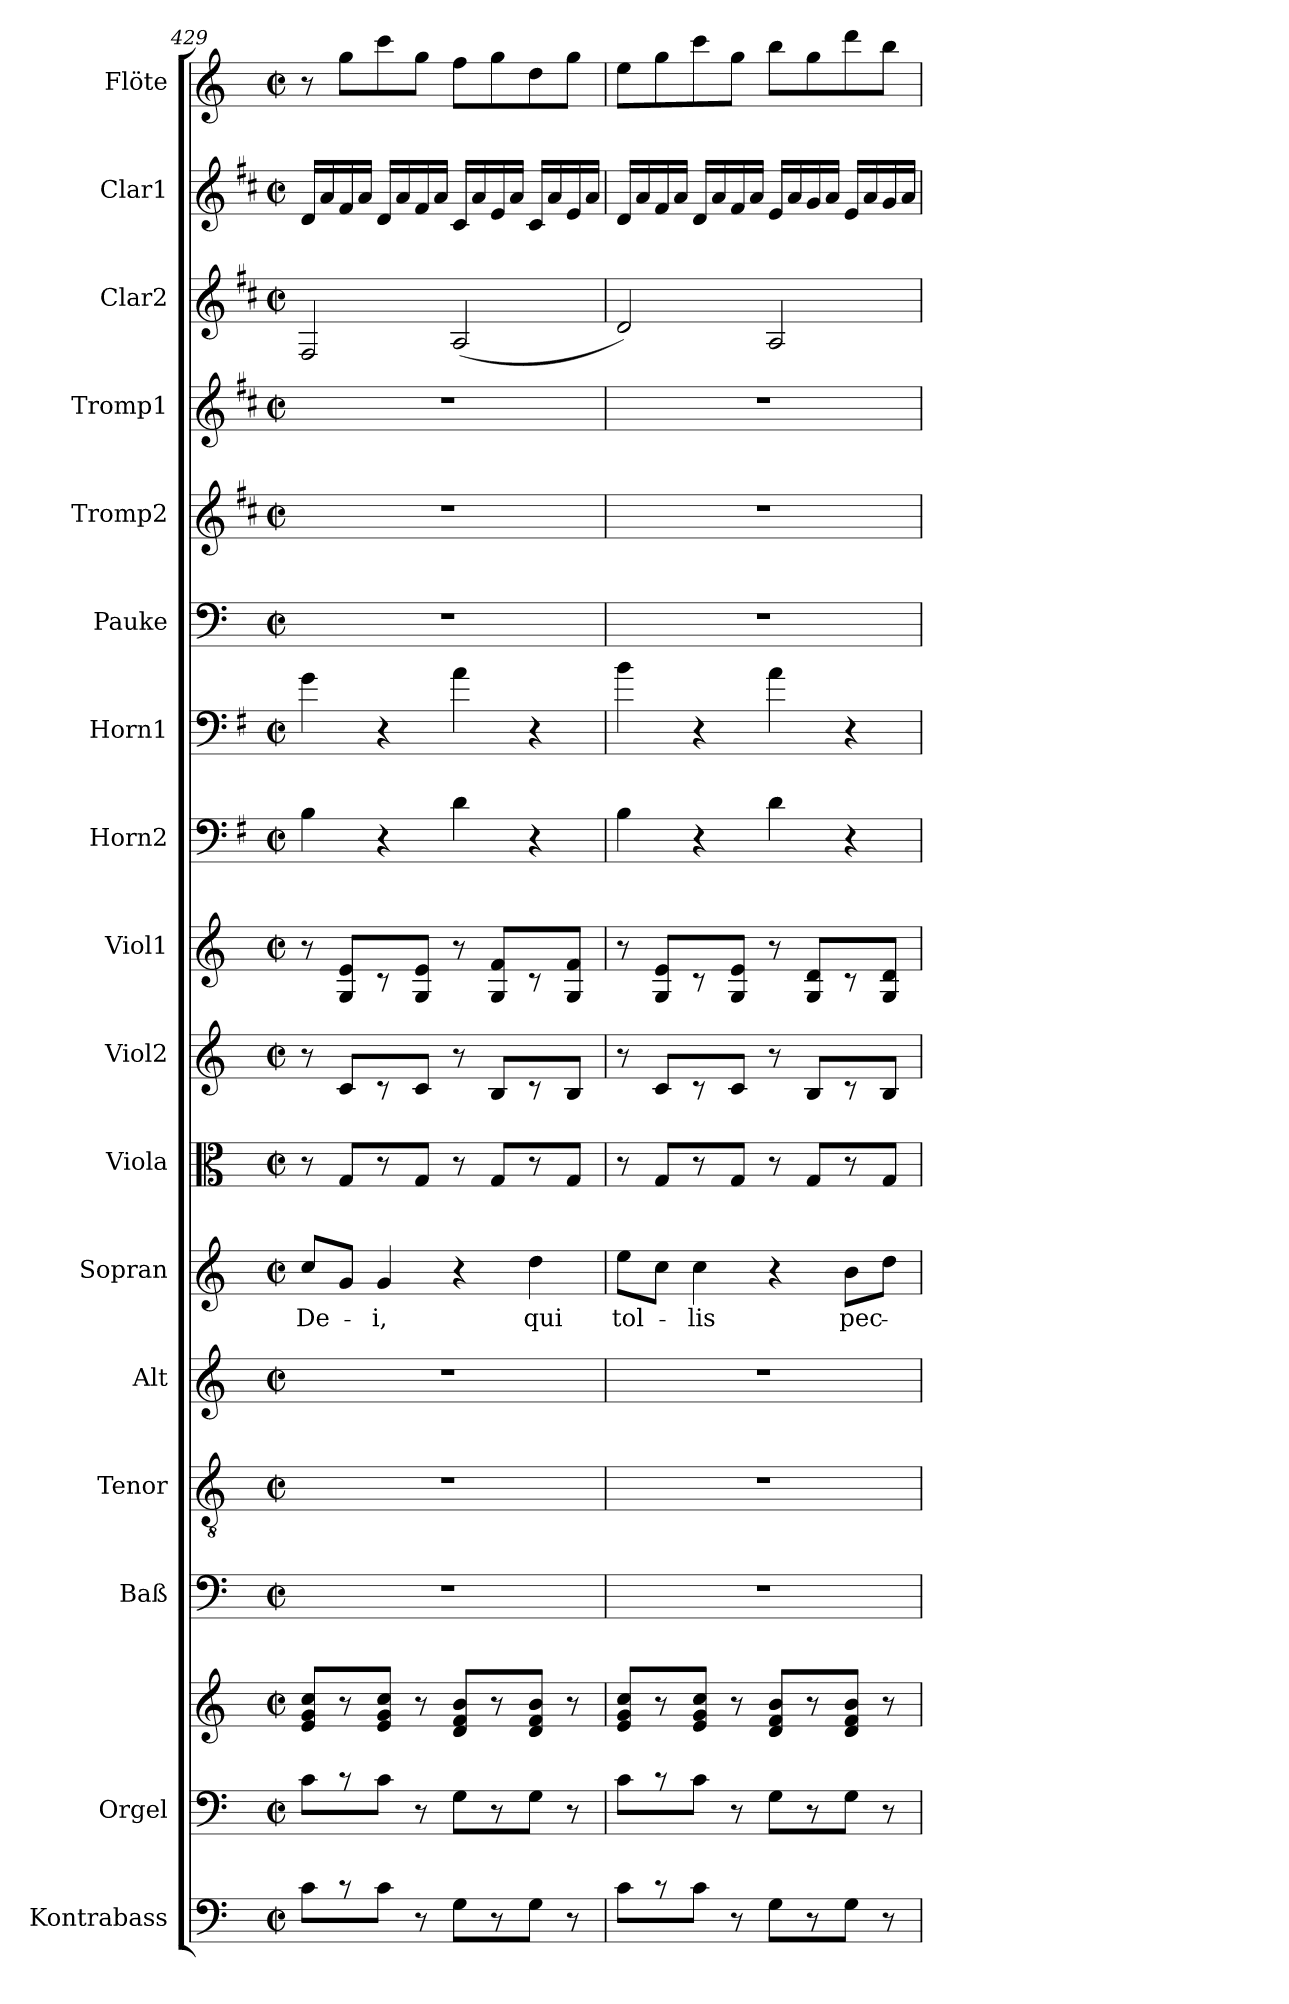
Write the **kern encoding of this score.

**kern	**kern	**kern	**kern	**kern	**kern	**kern	**text	**kern	**kern	**kern	**kern	**kern	**kern	**kern	**kern	**kern	**kern	**kern
*part17	*part16	*part16	*part15	*part14	*part13	*part12	*part12	*part11	*part10	*part9	*part8	*part7	*part6	*part5	*part4	*part3	*part2	*part1
*staff18	*staff17	*staff16	*staff15	*staff14	*staff13	*staff12	*staff12	*staff11	*staff10	*staff9	*staff8	*staff7	*staff6	*staff5	*staff4	*staff3	*staff2	*staff1
*I"Kontrabass	*I"Orgel	*	*I"Baß	*I"Tenor	*I"Alt	*I"Sopran	*	*I"Viola	*I"Viol2	*I"Viol1	*I"Horn2	*I"Horn1	*I"Pauke	*I"Tromp2	*I"Tromp1	*I"Clar2	*I"Clar1	*I"Flöte
*I'Kb	*	*	*I'B	*I'T	*I'A	*I'S	*	*I'Vla	*I'Vl2	*I'Vl1	*I'Hr2	*I'Hr1	*I'Pk	*I'Tr2	*I'Tr1	*I'Cl2	*I'Cl1	*I'Fl
*clefF4	*clefF4	*clefG2	*clefF4	*clefGv2	*clefG2	*clefG2	*	*clefC3	*clefG2	*clefG2	*clefF4	*clefF4	*clefF4	*clefG2	*clefG2	*clefG2	*clefG2	*clefG2
*ITrd7c12	*	*	*	*	*	*	*	*	*	*	*ITrd4c7	*ITrd4c7	*	*ITrd1c2	*ITrd1c2	*ITrd1c2	*ITrd1c2	*
*k[]	*k[]	*k[]	*k[]	*k[]	*k[]	*k[]	*	*k[]	*k[]	*k[]	*k[]	*k[]	*k[]	*k[]	*k[]	*k[]	*k[]	*k[]
*C:	*C:	*C:	*C:	*C:	*C:	*C:	*	*C:	*C:	*C:	*C:	*C:	*C:	*C:	*C:	*C:	*C:	*C:
*M2/2	*M2/2	*M2/2	*M2/2	*M2/2	*M2/2	*M2/2	*	*M2/2	*M2/2	*M2/2	*M2/2	*M2/2	*M2/2	*M2/2	*M2/2	*M2/2	*M2/2	*M2/2
*met(c|)	*met(c|)	*met(c|)	*met(c|)	*met(c|)	*met(c|)	*met(c|)	*	*met(c|)	*met(c|)	*met(c|)	*met(c|)	*met(c|)	*met(c|)	*met(c|)	*met(c|)	*met(c|)	*met(c|)	*met(c|)
=429	=429	=429	=429	=429	=429	=429	=429	=429	=429	=429	=429	=429	=429	=429	=429	=429	=429	=429
!	!	!	!	!	!	!	!LO:LY:b	!	!	!	!	!	!	!	!	!	!	!
8C\L	8c\L	8e/ 8g/ 8cc/L	1r	1r	1r	8cc/L	De-	8r	8r	8r	4E\	4c\	1r	1r	1r	2E/	16c/LL	8r
.	.	.	.	.	.	.	.	.	.	.	.	.	.	.	.	.	16g/	.
8r	8r	8r	.	.	.	8g/J	.	8G/L	8c/L	8G/ 8e/L	.	.	.	.	.	.	16e/	8gg\L
.	.	.	.	.	.	.	.	.	.	.	.	.	.	.	.	.	16g/JJ	.
!	!	!	!	!	!	!	!LO:LY:b	!	!	!	!	!	!	!	!	!	!	!
8C\J	8c\J	8e/ 8g/ 8cc/J	.	.	.	4g/	-i,	8r	8r	8r	4r	4r	.	.	.	.	16c/LL	8ccc\
.	.	.	.	.	.	.	.	.	.	.	.	.	.	.	.	.	16g/	.
8r	8r	8r	.	.	.	.	.	8G/J	8c/J	8G/ 8e/J	.	.	.	.	.	.	16e/	8gg\J
.	.	.	.	.	.	.	.	.	.	.	.	.	.	.	.	.	16g/JJ	.
8GG\L	8G\L	8d/ 8f/ 8b/L	.	.	.	4r	.	8r	8r	8r	4G\	4d\	.	.	.	(2G/	16B/LL	8ff\L
.	.	.	.	.	.	.	.	.	.	.	.	.	.	.	.	.	16g/	.
8r	8r	8r	.	.	.	.	.	8G/L	8B/L	8G/ 8f/L	.	.	.	.	.	.	16d/	8gg\
.	.	.	.	.	.	.	.	.	.	.	.	.	.	.	.	.	16g/JJ	.
!	!	!	!	!	!	!	!LO:LY:b	!	!	!	!	!	!	!	!	!	!	!
8GG\J	8G\J	8d/ 8f/ 8b/J	.	.	.	4dd\	qui	8r	8r	8r	4r	4r	.	.	.	.	16B/LL	8dd\
.	.	.	.	.	.	.	.	.	.	.	.	.	.	.	.	.	16g/	.
8r	8r	8r	.	.	.	.	.	8G/J	8B/J	8G/ 8f/J	.	.	.	.	.	.	16d/	8gg\J
.	.	.	.	.	.	.	.	.	.	.	.	.	.	.	.	.	16g/JJ	.
!!LO:PB:g=z
=430	=430	=430	=430	=430	=430	=430	=430	=430	=430	=430	=430	=430	=430	=430	=430	=430	=430	=430
!	!	!	!	!	!	!	!LO:LY:b	!	!	!	!	!	!	!	!	!	!	!
8C\L	8c\L	8e/ 8g/ 8cc/L	1r	1r	1r	8ee\L	tol-	8r	8r	8r	4E\	4e\	1r	1r	1r	2c/)	16c/LL	8ee\L
.	.	.	.	.	.	.	.	.	.	.	.	.	.	.	.	.	16g/	.
8r	8r	8r	.	.	.	8cc\J	.	8G/L	8c/L	8G/ 8e/L	.	.	.	.	.	.	16e/	8gg\
.	.	.	.	.	.	.	.	.	.	.	.	.	.	.	.	.	16g/JJ	.
!	!	!	!	!	!	!	!LO:LY:b	!	!	!	!	!	!	!	!	!	!	!
8C\J	8c\J	8e/ 8g/ 8cc/J	.	.	.	4cc\	-lis	8r	8r	8r	4r	4r	.	.	.	.	16c/LL	8ccc\
.	.	.	.	.	.	.	.	.	.	.	.	.	.	.	.	.	16g/	.
8r	8r	8r	.	.	.	.	.	8G/J	8c/J	8G/ 8e/J	.	.	.	.	.	.	16e/	8gg\J
.	.	.	.	.	.	.	.	.	.	.	.	.	.	.	.	.	16g/JJ	.
8GG\L	8G\L	8d/ 8f/ 8b/L	.	.	.	4r	.	8r	8r	8r	4G\	4d\	.	.	.	2G/	16d/LL	8bb\L
.	.	.	.	.	.	.	.	.	.	.	.	.	.	.	.	.	16g/	.
8r	8r	8r	.	.	.	.	.	8G/L	8B/L	8G/ 8d/L	.	.	.	.	.	.	16f/	8gg\
.	.	.	.	.	.	.	.	.	.	.	.	.	.	.	.	.	16g/JJ	.
!	!	!	!	!	!	!	!LO:LY:b	!	!	!	!	!	!	!	!	!	!	!
8GG\J	8G\J	8d/ 8f/ 8b/J	.	.	.	8b\L	pec-	8r	8r	8r	4r	4r	.	.	.	.	16d/LL	8ddd\
.	.	.	.	.	.	.	.	.	.	.	.	.	.	.	.	.	16g/	.
8r	8r	8r	.	.	.	8dd\J	.	8G/J	8B/J	8G/ 8d/J	.	.	.	.	.	.	16f/	8bb\J
.	.	.	.	.	.	.	.	.	.	.	.	.	.	.	.	.	16g/JJ	.
=	=	=	=	=	=	=	=	=	=	=	=	=	=	=	=	=	=	=
*-	*-	*-	*-	*-	*-	*-	*-	*-	*-	*-	*-	*-	*-	*-	*-	*-	*-	*-
